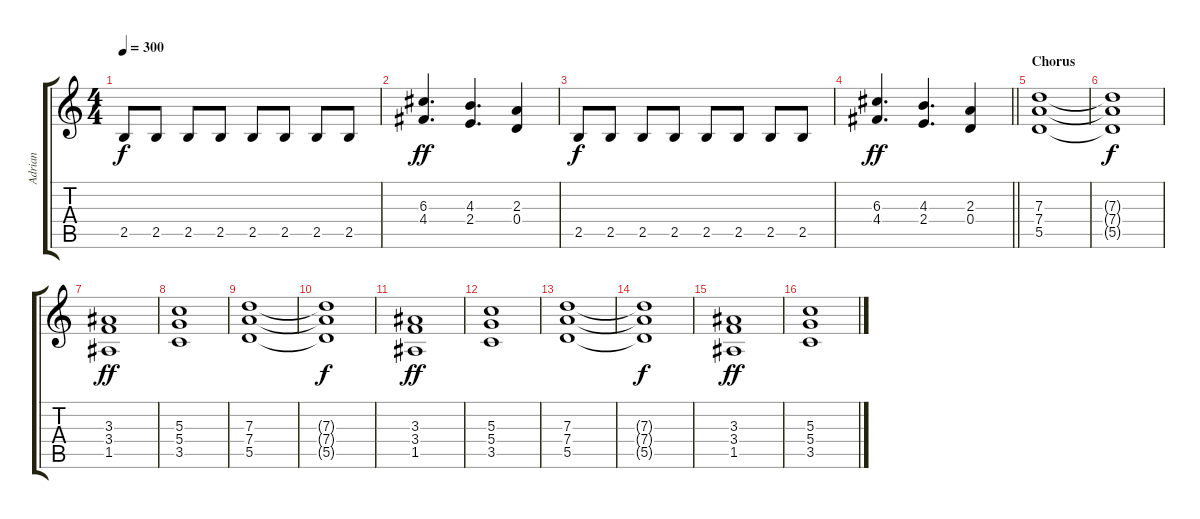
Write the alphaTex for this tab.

\track ("Adrian" "Adrian") {instrument distortionguitar}
\staff {score tabs}
\tuning (E4 B3 G3 D3 A2 E2) {hide}
\ts (4 4)
\tempo 300
\clef g2
\ks c
2.5.8{dy f} 2.5.8 2.5.8 2.5.8 2.5.8 2.5.8 2.5.8 2.5.8 |
(6.3 4.4).4{d dy ff} (4.3 2.4).4{d} (2.3 0.4).4 |
2.5.8{dy f} 2.5.8 2.5.8 2.5.8 2.5.8 2.5.8 2.5.8 2.5.8 |
\barLineRight lightlight
(6.3 4.4).4{d dy ff} (4.3 2.4).4{d} (2.3 0.4).4 |
\section ("" "Chorus")
(7.3 7.4 5.5).1 |
(7.3{t} 7.4{t} 5.5{t}).1{dy f} |
(3.3 3.4 1.5).1{dy ff} |
(5.3 5.4 3.5).1 |
(7.3 7.4 5.5).1 |
(7.3{t} 7.4{t} 5.5{t}).1{dy f} |
(3.3 3.4 1.5).1{dy ff} |
(5.3 5.4 3.5).1 |
(7.3 7.4 5.5).1 |
(7.3{t} 7.4{t} 5.5{t}).1{dy f} |
(3.3 3.4 1.5).1{dy ff} |
(5.3 5.4 3.5).1
